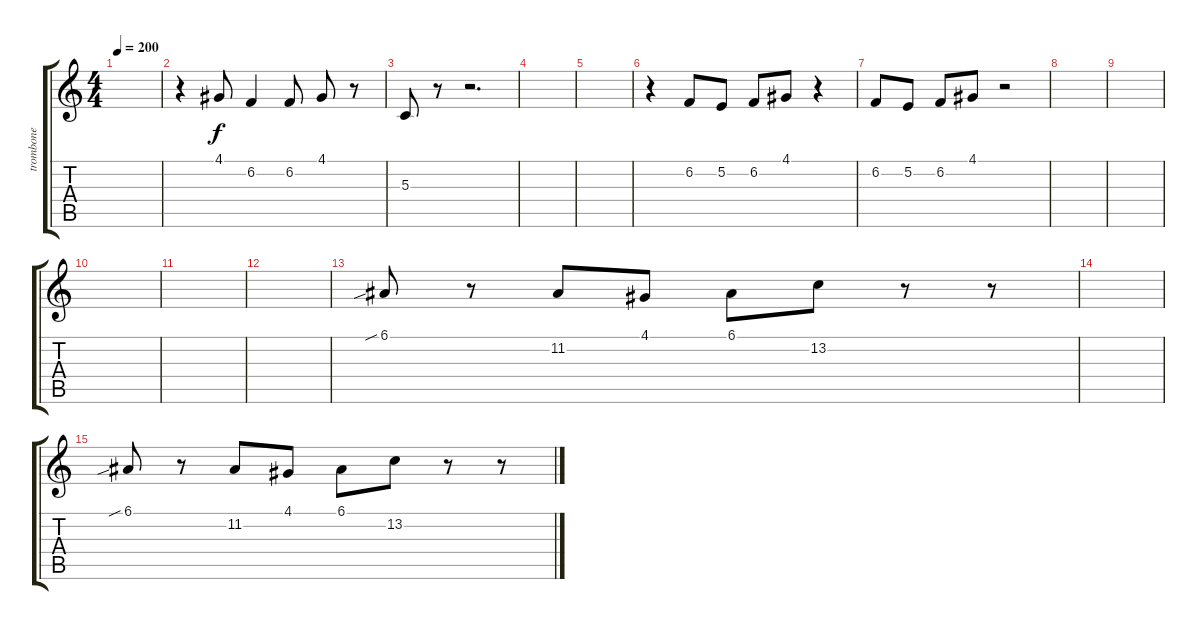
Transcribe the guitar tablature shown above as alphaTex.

\track ("trombone" "trombone") {instrument trombone}
\staff {score tabs}
\tuning (E4 B3 G3 D3 A2 E2) {hide}
\ts (4 4)
\tempo 200
\clef g2
\ks c
|
r.4 4.1.8 6.2.4 6.2.8 4.1.8 r.8 |
5.3.8 r.8 r.2{d} |
|
|
r.4 6.2.8 5.2.8 6.2.8 4.1.8 r.4 |
6.2.8 5.2.8 6.2.8 4.1.8 r.2 |
|
|
|
|
|
6.1{sib}.8 r.8 11.2.8 4.1.8 6.1.8 13.2.8 r.8 r.8 |
|
6.1{sib}.8 r.8 11.2.8 4.1.8 6.1.8 13.2.8 r.8 r.8
